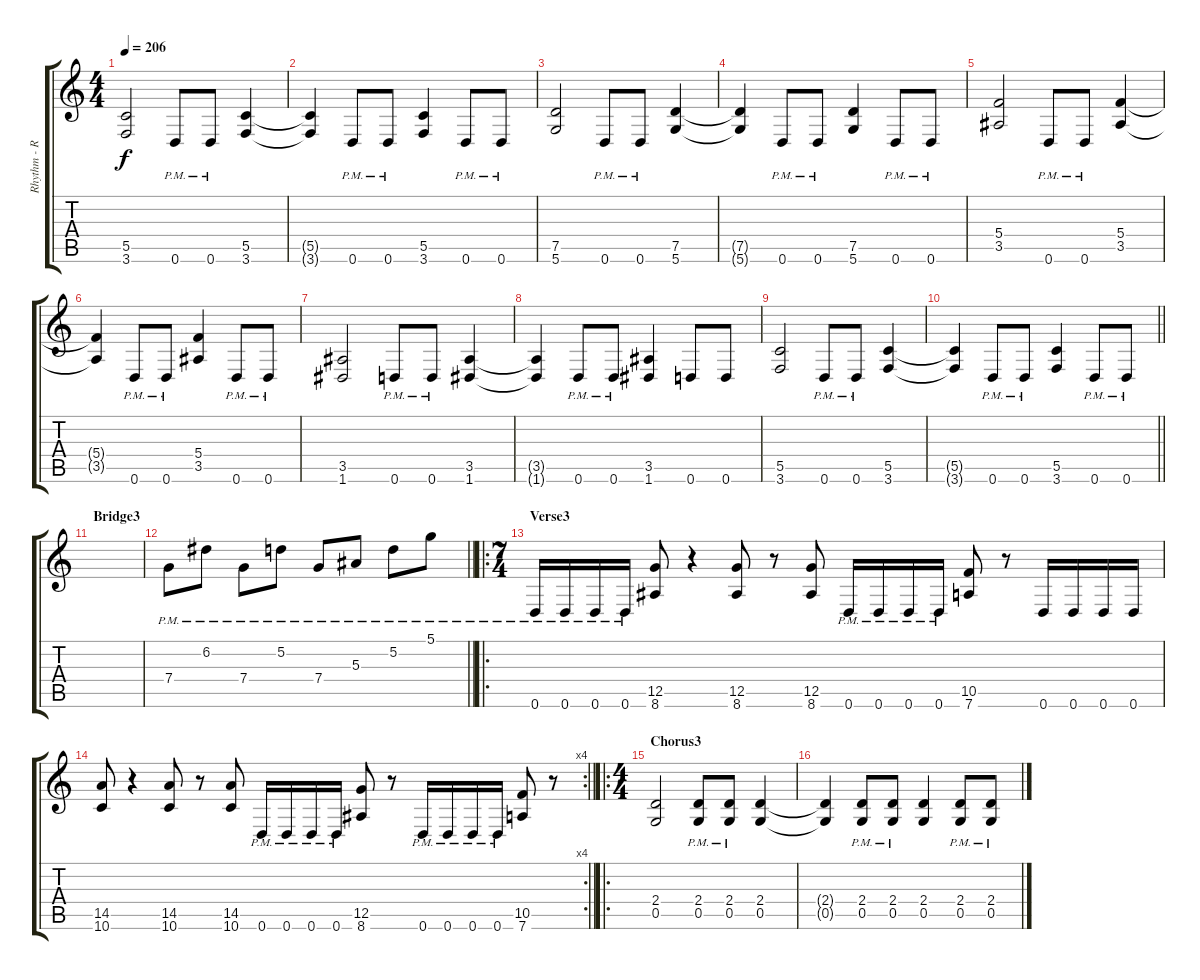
\track ("Rhythm - Right" "Rhythm - R") {instrument distortionguitar}
\staff {score tabs}
\tuning (D4 A3 F3 C3 G2 D2) {hide}
\ts (4 4)
\tempo 206
\clef g2
\ks c
(5.5 3.6).2{dy f} 0.6{pm}.8 0.6{pm}.8 (5.5 3.6).4 |
(5.5{t} 3.6{t}).4 0.6{pm}.8 0.6{pm}.8 (5.5 3.6).4 0.6{pm}.8 0.6{pm}.8 |
(7.5 5.6).2 0.6{pm}.8 0.6{pm}.8 (7.5 5.6).4 |
(7.5{t} 5.6{t}).4 0.6{pm}.8 0.6{pm}.8 (7.5 5.6).4 0.6{pm}.8 0.6{pm}.8 |
(5.4 3.5).2 0.6{pm}.8 0.6{pm}.8 (5.4 3.5).4 |
(5.4{t} 3.5{t}).4 0.6{pm}.8 0.6{pm}.8 (5.4 3.5).4 0.6{pm}.8 0.6{pm}.8 |
(3.5 1.6).2 0.6{pm}.8 0.6{pm}.8 (3.5 1.6).4 |
(3.5{t} 1.6{t}).4 0.6{pm}.8 0.6{pm}.8 (3.5 1.6).4 0.6.8 0.6.8 |
(5.5 3.6).2 0.6{pm}.8 0.6{pm}.8 (5.5 3.6).4 |
\barLineRight lightlight
(5.5{t} 3.6{t}).4 0.6{pm}.8 0.6{pm}.8 (5.5 3.6).4 0.6{pm}.8 0.6{pm}.8 |
\section ("" "Bridge3")
|
\barLineRight lightlight
7.4{pm}.8 6.2{pm}.8 7.4{pm}.8 5.2{pm}.8 7.4{pm}.8 5.3{pm}.8 5.2{pm}.8 5.1{pm}.8 |
\ro
\ts (7 4)
\section ("" "Verse3")
0.6{pm}.16 0.6{pm}.16 0.6{pm}.16 0.6{pm}.16 (12.5 8.6).8 r.4 (12.5 8.6).8 r.8 (12.5 8.6).8 0.6{pm}.16 0.6{pm}.16 0.6{pm}.16 0.6{pm}.16 (10.5 7.6).8 r.8 0.6.16 0.6.16 0.6.16 0.6.16 |
\rc 4
\barLineRight lightlight
(14.5 10.6).8 r.4 (14.5 10.6).8 r.8 (14.5 10.6).8 0.6{pm}.16 0.6{pm}.16 0.6{pm}.16 0.6{pm}.16 (12.5 8.6).8 r.8 0.6{pm}.16 0.6{pm}.16 0.6{pm}.16 0.6{pm}.16 (10.5 7.6).8 r.8 |
\ro
\ts (4 4)
\section ("" "Chorus3")
(2.4 0.5).2 (2.4{pm} 0.5{pm}).8 (2.4{pm} 0.5{pm}).8 (2.4 0.5).4 |
(2.4{t} 0.5{t}).4 (2.4{pm} 0.5{pm}).8 (2.4{pm} 0.5{pm}).8 (2.4 0.5).4 (2.4{pm} 0.5{pm}).8 (2.4{pm} 0.5{pm}).8
